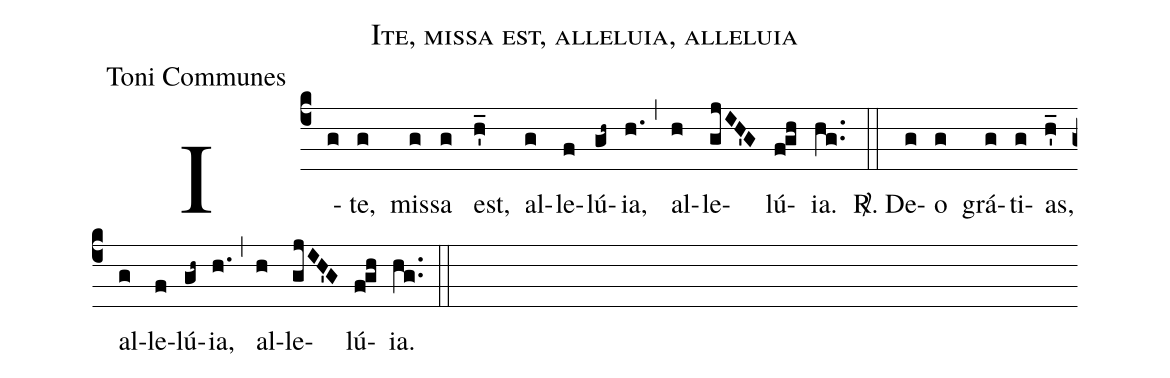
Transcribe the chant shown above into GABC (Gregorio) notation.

name:Ite, missa est, alleluia, alleluia;
office-part:Toni Communes;
%%
(c4) I(g)te,(g) mis(g)sa(g) est,(h'_) al(g)le(f)lú(gh~){ia},(h.) (,) al(h)le(gjIH'G)lú(fgh){ia}.(hg..) (::) <sp>R/</sp>. De(g)o(g) grá(g)ti(g)as,(h'_) al(g)le(f)lú(gh~){ia},(h.) (,) al(h)le(gjIH'G)lú(fgh){ia}.(hg..) (::)
